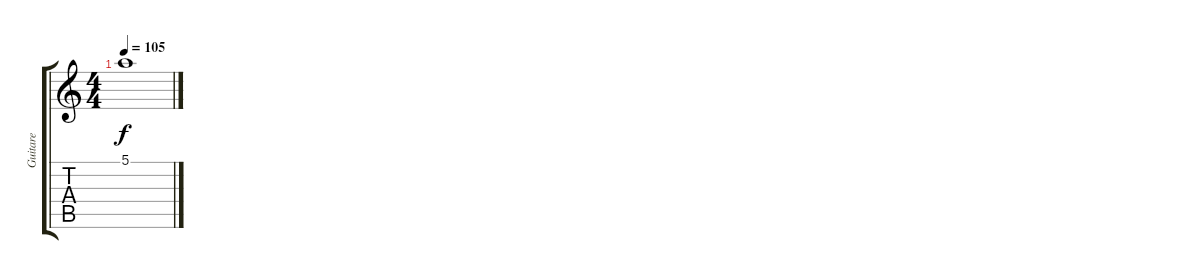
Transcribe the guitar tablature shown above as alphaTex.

\track ("Guitare  " "Guitare  ") {instrument electricguitarjazz}
\staff {score tabs}
\tuning (E4 B3 G3 D3 A2 D2) {hide}
\ts (4 4)
\tempo 105
\clef g2
\ks c
5.1{t}.1{dy f}
